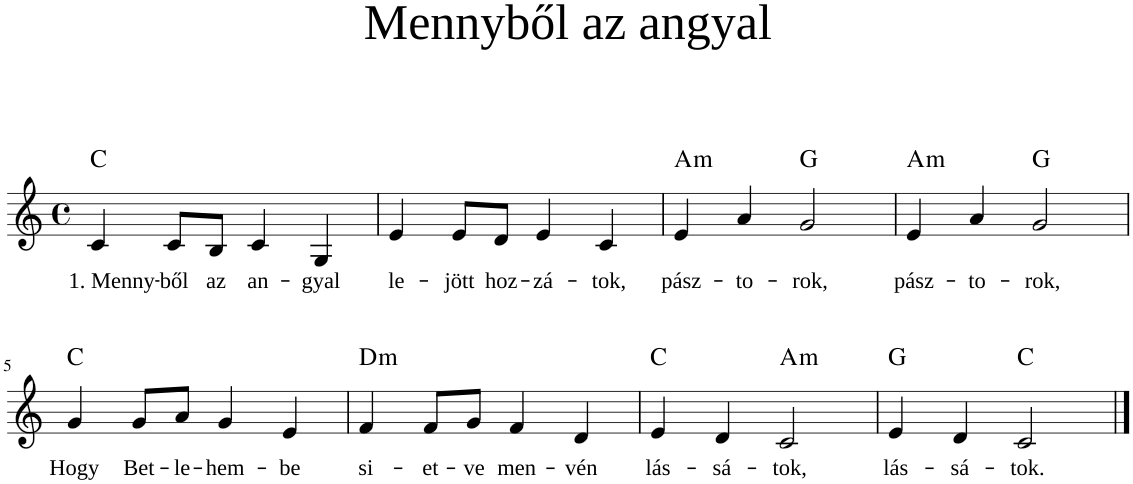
**kern	**text	**harte
*part1	*part1	*part1
*staff1	*staff1	*
*I"Piano	*	*
*I'Pno	*	*
*clefG2	*	*
*k[]	*	*
*M4/4	*	*
*met(c)	*	*
=1	=1	=1
!	!LO:LY:b	!LO:H:kt=N.C.
4c/	1. Menny-	N
!	!LO:LY:b	!
8c/L	-ből	.
!	!LO:LY:b	!
8B/J	az	.
!	!LO:LY:b	!
4c/	an-	.
!	!LO:LY:b	!
4G/	-gyal	.
=2	=2	=2
!	!LO:LY:b	!
4e/	le-	.
!	!LO:LY:b	!
8e/L	-jött	.
!	!LO:LY:b	!
8d/J	hoz-	.
!	!LO:LY:b	!
4e/	-zá-	.
!	!LO:LY:b	!
4c/	-tok,	.
=3	=3	=3
!	!LO:LY:b	!LO:H:kt=m
4e/	pász-	A:min
!	!LO:LY:b	!
4a/	-to-	.
!	!LO:LY:b	!LO:H:kt=N.C.
2g/	-rok,	N
=4	=4	=4
!	!LO:LY:b	!LO:H:kt=m
4e/	pász-	A:min
!	!LO:LY:b	!
4a/	-to-	.
!	!LO:LY:b	!LO:H:kt=N.C.
2g/	-rok,	N
!!LO:LB:g=z
=5	=5	=5
!	!LO:LY:b	!LO:H:kt=N.C.
4g/	Hogy	N
!	!LO:LY:b	!
8g/L	Bet-	.
!	!LO:LY:b	!
8a/J	-le-	.
!	!LO:LY:b	!
4g/	-hem-	.
!	!LO:LY:b	!
4e/	-be	.
=6	=6	=6
!	!LO:LY:b	!LO:H:kt=m
4f/	si-	D:min
!	!LO:LY:b	!
8f/L	-et-	.
!	!LO:LY:b	!
8g/J	-ve	.
!	!LO:LY:b	!
4f/	men-	.
!	!LO:LY:b	!
4d/	-vén	.
=7	=7	=7
!	!LO:LY:b	!LO:H:kt=N.C.
4e/	lás-	N
!	!LO:LY:b	!
4d/	-sá-	.
!	!LO:LY:b	!LO:H:kt=m
2c/	-tok,	A:min
=8	=8	=8
!	!LO:LY:b	!LO:H:kt=N.C.
4e/	lás-	N
!	!LO:LY:b	!
4d/	-sá-	.
!	!LO:LY:b	!LO:H:kt=N.C.
2c/	-tok.	N
==	==	==
*-	*-	*-
